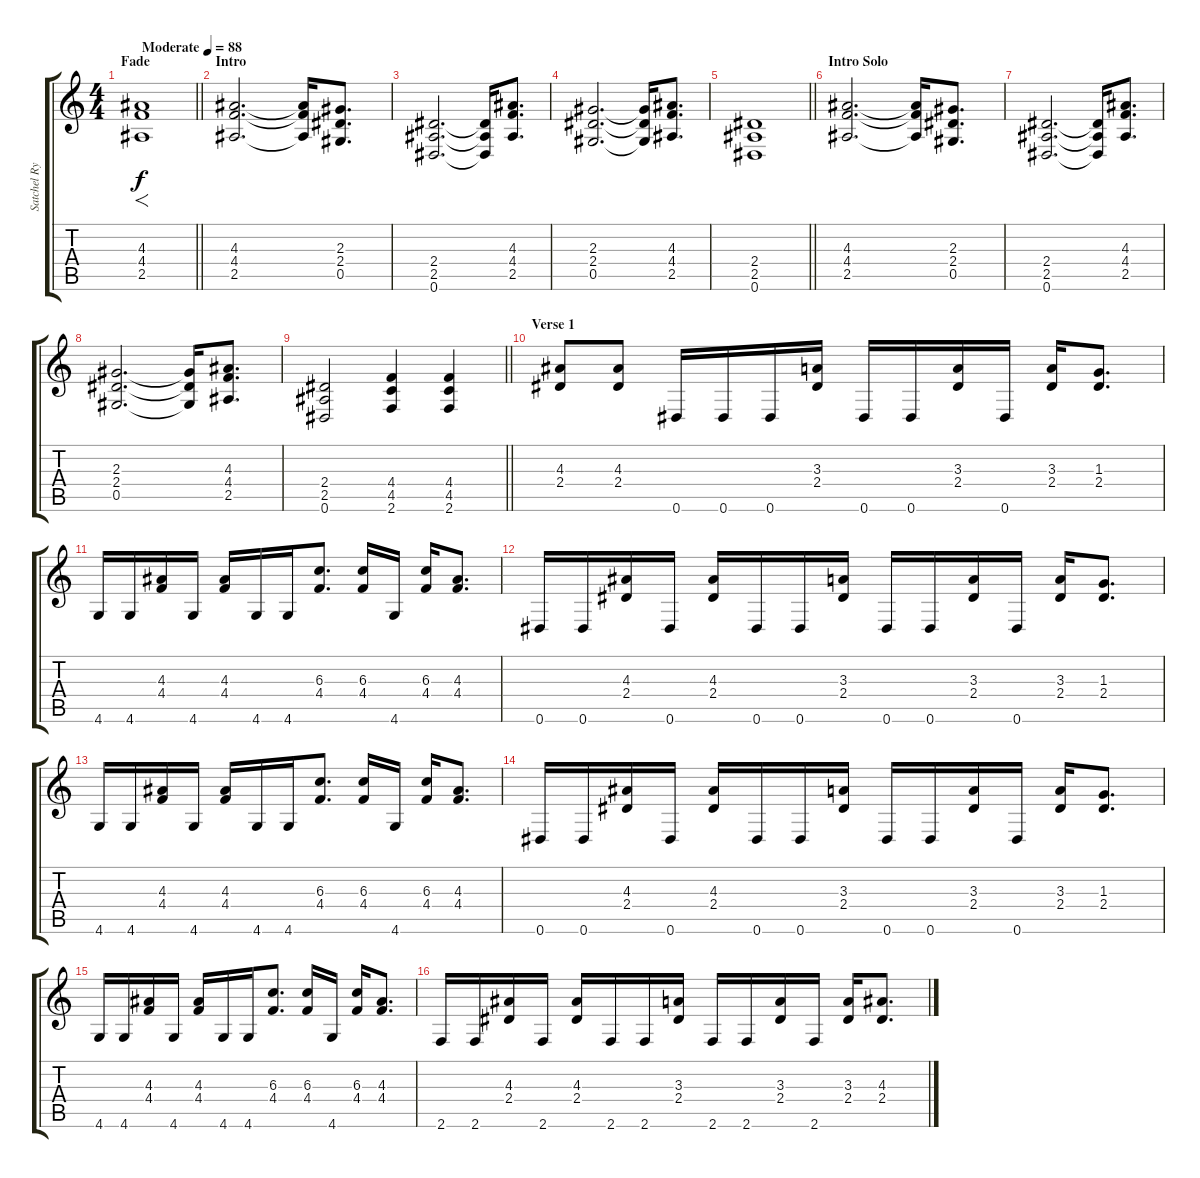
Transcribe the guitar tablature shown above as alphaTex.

\track ("Satchel Rythym" "Satchel Ry") {instrument distortionguitar}
\staff {score tabs}
\tuning (Eb4 Bb3 Gb3 Db3 Ab2 Eb2) {hide}
\ts (4 4)
\section ("" "Fade")
\tempo (88 "Moderate")
\clef g2
\barLineRight lightlight
\ks c
(4.3 4.4 2.5).1{f dy f instrument distortionguitar} |
\section ("" "Intro")
(4.3 4.4 2.5).2{d} (4.3{t} 4.4{t} 2.5{t}).16 (2.3 2.4 0.5).8{d} |
(2.4 2.5 0.6).2{d} (2.4{t} 2.5{t} 0.6{t}).16 (4.3 4.4 2.5).8{d} |
(2.3 2.4 0.5).2{d} (2.3{t} 2.4{t} 0.5{t}).16 (4.3 4.4 2.5).8{d} |
\barLineRight lightlight
(2.4 2.5 0.6).1 |
\section ("" "Intro Solo")
(4.3 4.4 2.5).2{d} (4.3{t} 4.4{t} 2.5{t}).16 (2.3 2.4 0.5).8{d} |
(2.4 2.5 0.6).2{d} (2.4{t} 2.5{t} 0.6{t}).16 (4.3 4.4 2.5).8{d} |
(2.3 2.4 0.5).2{d} (2.3{t} 2.4{t} 0.5{t}).16 (4.3 4.4 2.5).8{d} |
\barLineRight lightlight
(2.4 2.5 0.6).2 (4.4 4.5 2.6).4 (4.4 4.5 2.6).4 |
\section ("" "Verse 1")
(4.3 2.4).8 (4.3 2.4).8 0.6.16 0.6.16 0.6.16 (3.3 2.4).16 0.6.16 0.6.16 (3.3 2.4).16 0.6.16 (3.3 2.4).16 (1.3 2.4).8{d} |
4.6.16 4.6.16 (4.3 4.4).16 4.6.16 (4.3 4.4).16 4.6.16 4.6.16 (6.3 4.4).8{d} (6.3 4.4).16 4.6.16 (6.3 4.4).16 (4.3 4.4).8{d} |
0.6.16 0.6.16 (4.3 2.4).16 0.6.16 (4.3 2.4).16 0.6.16 0.6.16 (3.3 2.4).16 0.6.16 0.6.16 (3.3 2.4).16 0.6.16 (3.3 2.4).16 (1.3 2.4).8{d} |
4.6.16 4.6.16 (4.3 4.4).16 4.6.16 (4.3 4.4).16 4.6.16 4.6.16 (6.3 4.4).8{d} (6.3 4.4).16 4.6.16 (6.3 4.4).16 (4.3 4.4).8{d} |
0.6.16 0.6.16 (4.3 2.4).16 0.6.16 (4.3 2.4).16 0.6.16 0.6.16 (3.3 2.4).16 0.6.16 0.6.16 (3.3 2.4).16 0.6.16 (3.3 2.4).16 (1.3 2.4).8{d} |
4.6.16 4.6.16 (4.3 4.4).16 4.6.16 (4.3 4.4).16 4.6.16 4.6.16 (6.3 4.4).8{d} (6.3 4.4).16 4.6.16 (6.3 4.4).16 (4.3 4.4).8{d} |
2.6.16 2.6.16 (4.3 2.4).16 2.6.16 (4.3 2.4).16 2.6.16 2.6.16 (3.3 2.4).16 2.6.16 2.6.16 (3.3 2.4).16 2.6.16 (3.3 2.4).16 (4.3 2.4).8{d}
